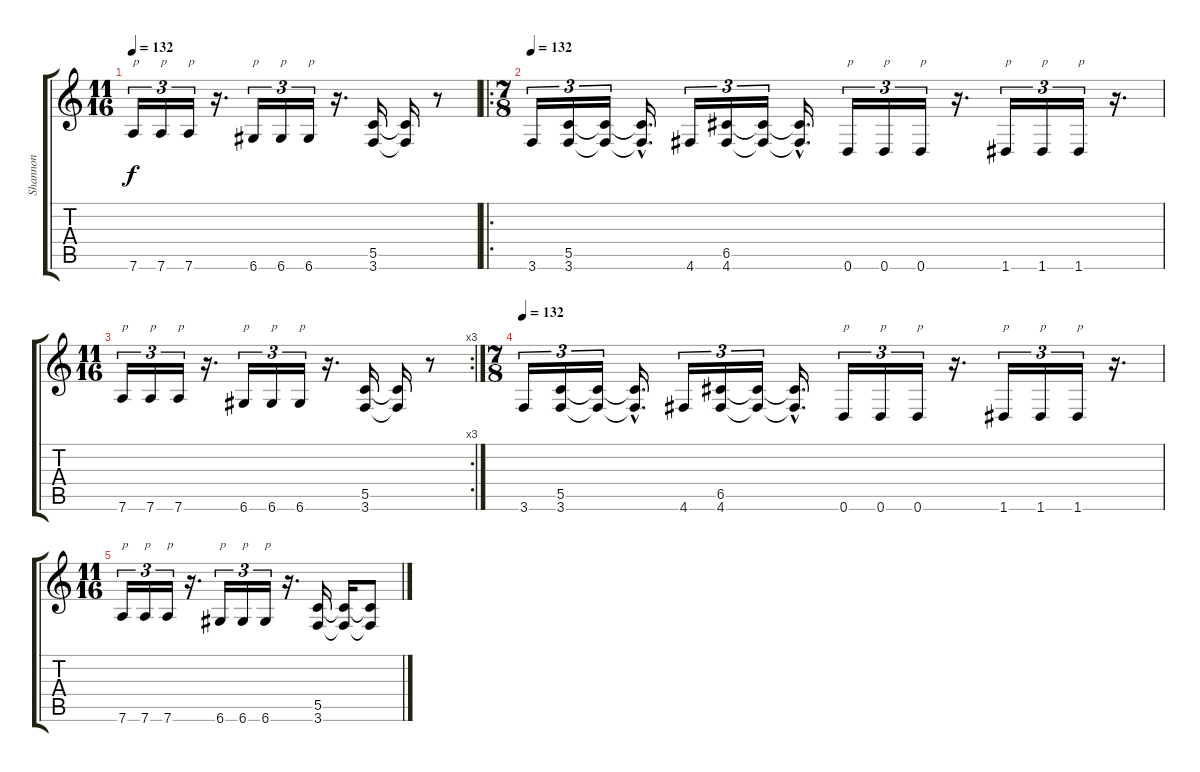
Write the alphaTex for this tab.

\track ("Shannon" "Shannon") {instrument distortionguitar}
\staff {score tabs}
\tuning (D4 A3 F3 C3 G2 D2) {hide}
\ts (11 16)
\tempo 132
\clef g2
\ks c
7.6.16{tu (3 2) txt "p" dy f} 7.6.16{tu (3 2) txt "p"} 7.6.16{tu (3 2) txt "p"} r.16{d} 6.6.16{tu (3 2) txt "p"} 6.6.16{tu (3 2) txt "p"} 6.6.16{tu (3 2) txt "p"} r.16{d} (5.5 3.6).16 (5.5{t} 3.6{t}).16 r.8 |
\ro
\ts (7 8)
\tempo 132
3.6.16{tu (3 2)} (5.5 3.6).16{tu (3 2)} (5.5{t} 3.6{t}).16{tu (3 2)} (5.5{hac t} 3.6{hac t}).16{d} 4.6.16{tu (3 2)} (6.5 4.6).16{tu (3 2)} (6.5{t} 4.6{t}).16{tu (3 2)} (6.5{hac t} 4.6{hac t}).16{d} 0.6.16{tu (3 2) txt "p"} 0.6.16{tu (3 2) txt "p"} 0.6.16{tu (3 2) txt "p"} r.16{d} 1.6.16{tu (3 2) txt "p"} 1.6.16{tu (3 2) txt "p"} 1.6.16{tu (3 2) txt "p"} r.16{d} |
\rc 3
\ts (11 16)
7.6.16{tu (3 2) txt "p"} 7.6.16{tu (3 2) txt "p"} 7.6.16{tu (3 2) txt "p"} r.16{d} 6.6.16{tu (3 2) txt "p"} 6.6.16{tu (3 2) txt "p"} 6.6.16{tu (3 2) txt "p"} r.16{d} (5.5 3.6).16 (5.5{t} 3.6{t}).16 r.8 |
\ts (7 8)
\tempo 132
3.6.16{tu (3 2)} (5.5 3.6).16{tu (3 2)} (5.5{t} 3.6{t}).16{tu (3 2)} (5.5{hac t} 3.6{hac t}).16{d} 4.6.16{tu (3 2)} (6.5 4.6).16{tu (3 2)} (6.5{t} 4.6{t}).16{tu (3 2)} (6.5{hac t} 4.6{hac t}).16{d} 0.6.16{tu (3 2) txt "p"} 0.6.16{tu (3 2) txt "p"} 0.6.16{tu (3 2) txt "p"} r.16{d} 1.6.16{tu (3 2) txt "p"} 1.6.16{tu (3 2) txt "p"} 1.6.16{tu (3 2) txt "p"} r.16{d} |
\ts (11 16)
7.6.16{tu (3 2) txt "p"} 7.6.16{tu (3 2) txt "p"} 7.6.16{tu (3 2) txt "p"} r.16{d} 6.6.16{tu (3 2) txt "p"} 6.6.16{tu (3 2) txt "p"} 6.6.16{tu (3 2) txt "p"} r.16{d} (5.5 3.6).16 (5.5{t} 3.6{t}).16 (5.5{t} 3.6{t}).8
